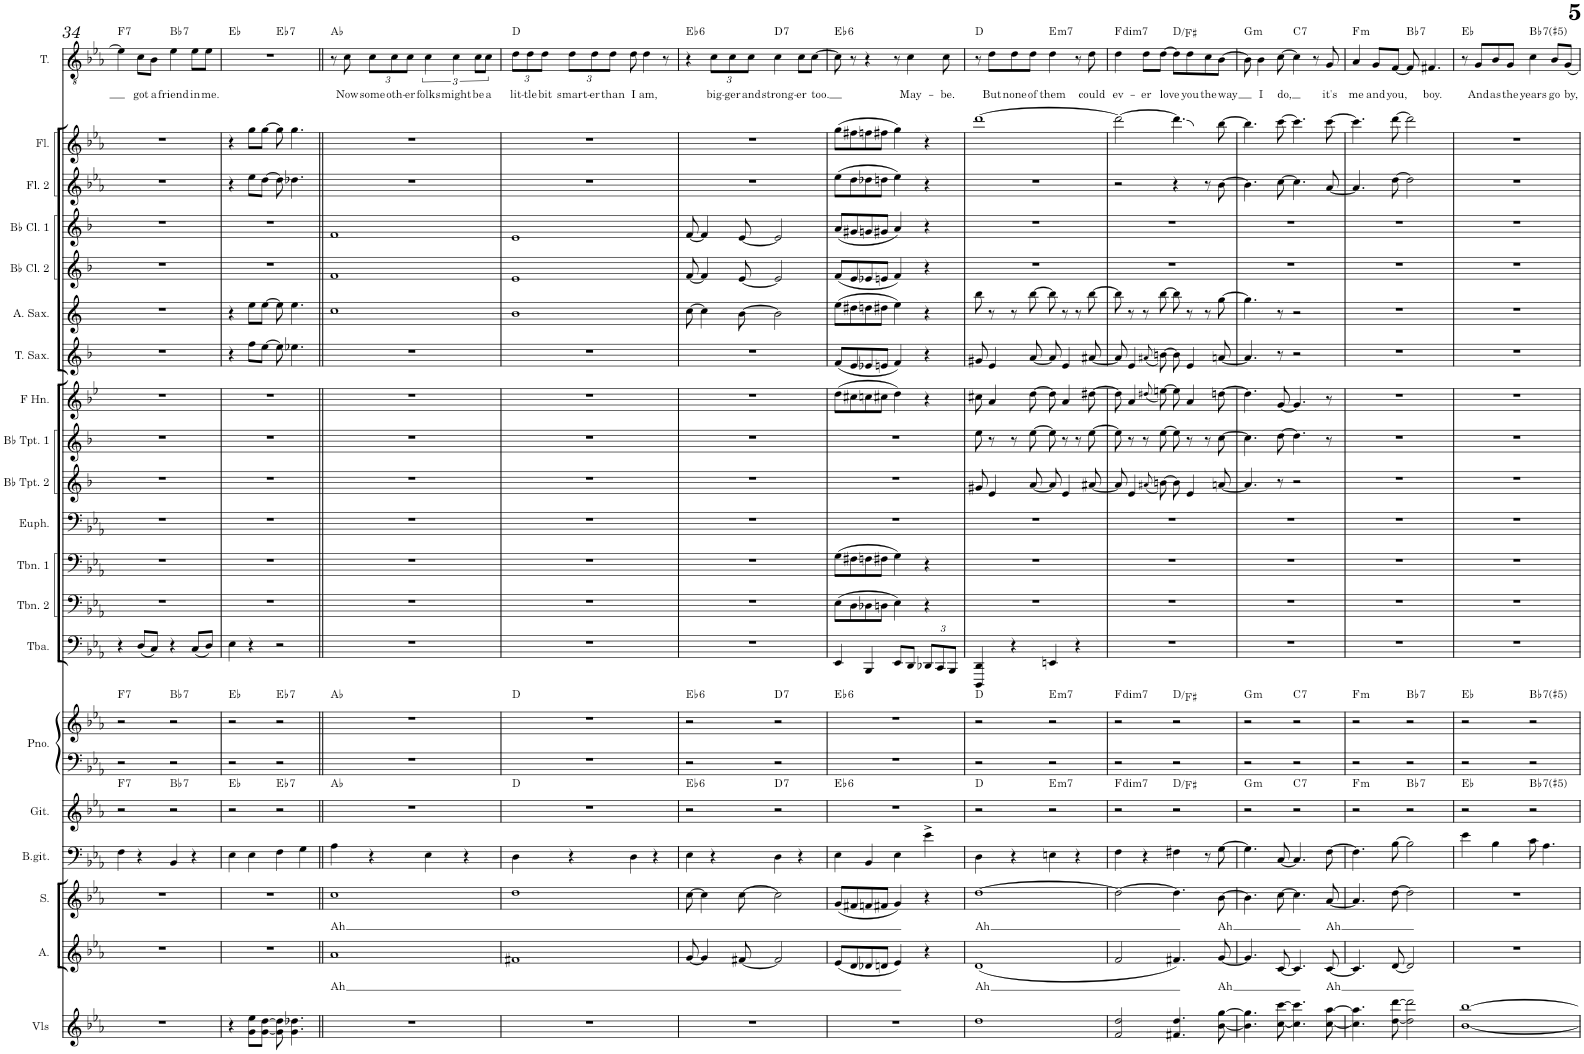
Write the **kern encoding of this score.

**kern	**kern	**text	**kern	**text	**kern	**kern	**harte	**kern	**kern	**harte	**kern	**kern	**kern	**kern	**kern	**kern	**kern	**kern	**kern	**kern	**kern	**kern	**kern	**kern	**text	**harte
*part20	*part19	*part19	*part18	*part18	*part17	*part16	*part16	*part15	*part15	*part15	*part14	*part13	*part12	*part11	*part10	*part9	*part8	*part7	*part6	*part5	*part4	*part3	*part2	*part1	*part1	*part1
*staff21	*staff20	*staff20	*staff19	*staff19	*staff18	*staff17	*	*staff16	*staff15	*	*staff14	*staff13	*staff12	*staff11	*staff10	*staff9	*staff8	*staff7	*staff6	*staff5	*staff4	*staff3	*staff2	*staff1	*staff1	*
*I"Violins	*I"Altos	*	*I"Sopranos	*	*I"Bassgitar	*I"Gitar	*	*I"Piano	*	*	*I"Tuba	*I"Trombone 2	*I"Trombone 1	*I"Euphonium	*I"Bb Trumpet 2	*I"Bb Trumpet 1	*I"Horn in F	*I"Tenor Saxophone	*I"Alto Saxophone	*I"Bb Clarinet 2	*I"Bb Clarinet 1	*I"Fløyte 2	*I"Flute	*I"Tenor	*	*
*I'Vls	*I'A.	*	*I'S.	*	*I'B.git.	*I'Git.	*	*I'Pno.	*	*	*I'Tba.	*I'Tbn. 2	*I'Tbn. 1	*I'Euph.	*I'Bb Tpt. 2	*I'Bb Tpt. 1	*	*I'T. Sax.	*I'A. Sax.	*I'Bb Cl. 2	*I'Bb Cl. 1	*I'Fl. 2	*I'Fl.	*I'T.	*	*
!!LO:PB:g=z
*clefG2	*clefG2	*	*clefG2	*	*clefF4	*clefG2	*	*clefF4	*clefG2	*	*clefF4	*clefF4	*clefF4	*clefF4	*clefG2	*clefG2	*clefG2	*clefG2	*clefG2	*clefG2	*clefG2	*clefG2	*clefG2	*clefGv2	*	*
*	*	*	*	*	*Trd7c12	*Trd7c12	*	*	*	*	*	*	*	*	*Trd1c2	*Trd1c2	*Trd4c7	*Trd8c14	*Trd5c9	*Trd1c2	*Trd1c2	*	*	*	*	*
*k[b-e-a-]	*k[b-e-a-]	*	*k[b-e-a-]	*	*k[b-e-a-]	*k[b-e-a-]	*	*k[b-e-a-]	*k[b-e-a-]	*	*k[b-e-a-]	*k[b-e-a-]	*k[b-e-a-]	*k[b-e-a-]	*k[b-]	*k[b-]	*k[b-e-]	*k[b-]	*k[]	*k[b-]	*k[b-]	*k[b-e-a-]	*k[b-e-a-]	*k[b-e-a-]	*	*
*M4/4	*M4/4	*	*M4/4	*	*M4/4	*M4/4	*	*M4/4	*M4/4	*	*M4/4	*M4/4	*M4/4	*M4/4	*M4/4	*M4/4	*M4/4	*M4/4	*M4/4	*M4/4	*M4/4	*M4/4	*M4/4	*M4/4	*	*
=34	=34	=34	=34	=34	=34	=34	=34	=34	=34	=34	=34	=34	=34	=34	=34	=34	=34	=34	=34	=34	=34	=34	=34	=34	=34	=34
!	!	!	!	!	!	!	!LO:H:kt=7	!	!	!LO:H:kt=7	!	!	!	!	!	!	!	!	!	!	!	!	!	!	!	!LO:H:kt=7
1r	1r	.	1r	.	4F\	2r	F:7	2r	2r	F:7	4r	1r	1r	1r	1r	1r	1r	1r	1r	1r	1r	1r	1r	4e-\]	.	F:7
!	!	!	!	!	!	!	!	!	!	!	!	!	!	!	!	!	!	!	!	!	!	!	!	!	!LO:LY:b	!
.	.	.	.	.	4r	.	.	.	.	.	(8D/L	.	.	.	.	.	.	.	.	.	.	.	.	8c\L	got	.
!	!	!	!	!	!	!	!	!	!	!	!	!	!	!	!	!	!	!	!	!	!	!	!	!	!LO:LY:b	!
.	.	.	.	.	.	.	.	.	.	.	8C/J)	.	.	.	.	.	.	.	.	.	.	.	.	8B-\J	a	.
!	!	!	!	!	!	!	!LO:H:kt=7	!	!	!LO:H:kt=7	!	!	!	!	!	!	!	!	!	!	!	!	!	!	!LO:LY:b	!LO:H:kt=7
.	.	.	.	.	4BB-/	2r	Bb:7	2r	2r	Bb:7	4r	.	.	.	.	.	.	.	.	.	.	.	.	4e-\	friend	Bb:7
!	!	!	!	!	!	!	!	!	!	!	!	!	!	!	!	!	!	!	!	!	!	!	!	!	!LO:LY:b	!
.	.	.	.	.	4r	.	.	.	.	.	(8C/L	.	.	.	.	.	.	.	.	.	.	.	.	8e-\L	in	.
!	!	!	!	!	!	!	!	!	!	!	!	!	!	!	!	!	!	!	!	!	!	!	!	!	!LO:LY:b	!
.	.	.	.	.	.	.	.	.	.	.	8D/J)	.	.	.	.	.	.	.	.	.	.	.	.	8e-\J	me.	.
=35	=35	=35	=35	=35	=35	=35	=35	=35	=35	=35	=35	=35	=35	=35	=35	=35	=35	=35	=35	=35	=35	=35	=35	=35	=35	=35
*	*	*	*	*	*	*	*	*	*	*	*	*	*	*	*	*	*	*	*	*	*	*	*	*^	*	*
4r	1r	.	1r	.	4E-\	2r	Eb:maj	2r	2r	Eb:maj	4E-\	1r	1r	1r	1r	1r	1r	4r	4r	1r	1r	4r	4r	1r	2ryy	.	Eb:maj
8g\ 8ee-\L	.	.	.	.	4E-\	.	.	.	.	.	4r	.	.	.	.	.	.	8ff\L	8ee\L	.	.	8ee-\L	8gg\L	.	.	.	.
[8g\ [8dd\J	.	.	.	.	.	.	.	.	.	.	.	.	.	.	.	.	.	[8ee\J	[8ee\J	.	.	[8dd\J	[8gg\J	.	.	.	.
!	!	!	!	!	!	!	!LO:H:kt=7	!	!	!LO:H:kt=7	!	!	!	!	!	!	!	!	!	!	!	!	!	!	!	!	!LO:H:kt=7
8g\] 8dd\]	.	.	.	.	4F\	2r	Eb:7	2r	2r	Eb:7	2r	.	.	.	.	.	.	8ee\]	8ee\]	.	.	8dd\]	8gg\]	.	2ryy	.	Eb:7
4.g\ 4.dd-X\	.	.	.	.	.	.	.	.	.	.	.	.	.	.	.	.	.	4.ee-X\	4.ee\	.	.	4.dd-X\	4.gg\	.	.	.	.
.	.	.	.	.	4G\	.	.	.	.	.	.	.	.	.	.	.	.	.	.	.	.	.	.	.	.	.	.
=36||	=36||	=36||	=36||	=36||	=36||	=36||	=36||	=36||	=36||	=36||	=36||	=36||	=36||	=36||	=36||	=36||	=36||	=36||	=36||	=36||	=36||	=36||	=36||	=36||	=36||	=36||	=36||
!	!	!LO:LY:b	!	!LO:LY:b	!	!	!	!	!	!	!	!	!	!	!	!	!	!	!	!	!	!	!	!	!	!	!
*	*	*	*	*	*	*	*	*	*	*	*	*	*	*	*	*	*	*	*	*	*	*	*	*v	*v	*	*
1r	1a-	Ah	1cc	Ah	4A-\	1r	Ab:maj	1r	1r	Ab:maj	1r	1r	1r	1r	1r	1r	1r	1r	1cc	1f	1f	1r	1r	8r	.	Ab:maj
!	!	!	!	!	!	!	!	!	!	!	!	!	!	!	!	!	!	!	!	!	!	!	!	!	!LO:LY:b	!
.	.	.	.	.	.	.	.	.	.	.	.	.	.	.	.	.	.	.	.	.	.	.	.	8c\	Now	.
*	*	*	*	*	*	*	*	*	*	*	*	*	*	*	*	*	*	*	*	*	*	*	*	*Xbrackettup	*	*
!	!	!	!	!	!	!	!	!	!	!	!	!	!	!	!	!	!	!	!	!	!	!	!	!	!LO:LY:b	!
.	.	.	.	.	4r	.	.	.	.	.	.	.	.	.	.	.	.	.	.	.	.	.	.	12c\L	some	.
!	!	!	!	!	!	!	!	!	!	!	!	!	!	!	!	!	!	!	!	!	!	!	!	!	!LO:LY:b	!
.	.	.	.	.	.	.	.	.	.	.	.	.	.	.	.	.	.	.	.	.	.	.	.	12c\	oth-	.
!	!	!	!	!	!	!	!	!	!	!	!	!	!	!	!	!	!	!	!	!	!	!	!	!	!LO:LY:b	!
.	.	.	.	.	.	.	.	.	.	.	.	.	.	.	.	.	.	.	.	.	.	.	.	12c\J	-er	.
*	*	*	*	*	*	*	*	*	*	*	*	*	*	*	*	*	*	*	*	*	*	*	*	*brackettup	*	*
!	!	!	!	!	!	!	!	!	!	!	!	!	!	!	!	!	!	!	!	!	!	!	!	!	!LO:LY:b	!
.	.	.	.	.	4E-\	.	.	.	.	.	.	.	.	.	.	.	.	.	.	.	.	.	.	6c\	folks	.
!	!	!	!	!	!	!	!	!	!	!	!	!	!	!	!	!	!	!	!	!	!	!	!	!	!LO:LY:b	!
.	.	.	.	.	.	.	.	.	.	.	.	.	.	.	.	.	.	.	.	.	.	.	.	6c\	might	.
.	.	.	.	.	4r	.	.	.	.	.	.	.	.	.	.	.	.	.	.	.	.	.	.	.	.	.
!	!	!	!	!	!	!	!	!	!	!	!	!	!	!	!	!	!	!	!	!	!	!	!	!	!LO:LY:b	!
.	.	.	.	.	.	.	.	.	.	.	.	.	.	.	.	.	.	.	.	.	.	.	.	12c\L	be	.
!	!	!	!	!	!	!	!	!	!	!	!	!	!	!	!	!	!	!	!	!	!	!	!	!	!LO:LY:b	!
.	.	.	.	.	.	.	.	.	.	.	.	.	.	.	.	.	.	.	.	.	.	.	.	12c\J	a	.
=37	=37	=37	=37	=37	=37	=37	=37	=37	=37	=37	=37	=37	=37	=37	=37	=37	=37	=37	=37	=37	=37	=37	=37	=37	=37	=37
*	*	*	*	*	*	*	*	*	*	*	*	*	*	*	*	*	*	*	*	*	*	*	*	*Xbrackettup	*	*
!	!	!	!	!	!	!	!	!	!	!	!	!	!	!	!	!	!	!	!	!	!	!	!	!	!LO:LY:b	!
1r	1f#X	.	1dd	.	4D\	1r	D:maj	1r	1r	D:maj	1r	1r	1r	1r	1r	1r	1r	1r	1b	1e	1e	1r	1r	12d\L	lit-	D:maj
!	!	!	!	!	!	!	!	!	!	!	!	!	!	!	!	!	!	!	!	!	!	!	!	!	!LO:LY:b	!
.	.	.	.	.	.	.	.	.	.	.	.	.	.	.	.	.	.	.	.	.	.	.	.	12d\	-tle	.
!	!	!	!	!	!	!	!	!	!	!	!	!	!	!	!	!	!	!	!	!	!	!	!	!	!LO:LY:b	!
.	.	.	.	.	.	.	.	.	.	.	.	.	.	.	.	.	.	.	.	.	.	.	.	12d\J	bit	.
!	!	!	!	!	!	!	!	!	!	!	!	!	!	!	!	!	!	!	!	!	!	!	!	!	!LO:LY:b	!
.	.	.	.	.	4r	.	.	.	.	.	.	.	.	.	.	.	.	.	.	.	.	.	.	12d\L	smart-	.
!	!	!	!	!	!	!	!	!	!	!	!	!	!	!	!	!	!	!	!	!	!	!	!	!	!LO:LY:b	!
.	.	.	.	.	.	.	.	.	.	.	.	.	.	.	.	.	.	.	.	.	.	.	.	12d\	-er	.
!	!	!	!	!	!	!	!	!	!	!	!	!	!	!	!	!	!	!	!	!	!	!	!	!	!LO:LY:b	!
.	.	.	.	.	.	.	.	.	.	.	.	.	.	.	.	.	.	.	.	.	.	.	.	12d\J	than	.
!	!	!	!	!	!	!	!	!	!	!	!	!	!	!	!	!	!	!	!	!	!	!	!	!	!LO:LY:b	!
.	.	.	.	.	4D\	.	.	.	.	.	.	.	.	.	.	.	.	.	.	.	.	.	.	8d\	I	.
!	!	!	!	!	!	!	!	!	!	!	!	!	!	!	!	!	!	!	!	!	!	!	!	!	!LO:LY:b	!
.	.	.	.	.	.	.	.	.	.	.	.	.	.	.	.	.	.	.	.	.	.	.	.	4d\	am,	.
.	.	.	.	.	4r	.	.	.	.	.	.	.	.	.	.	.	.	.	.	.	.	.	.	.	.	.
.	.	.	.	.	.	.	.	.	.	.	.	.	.	.	.	.	.	.	.	.	.	.	.	8r	.	.
=38	=38	=38	=38	=38	=38	=38	=38	=38	=38	=38	=38	=38	=38	=38	=38	=38	=38	=38	=38	=38	=38	=38	=38	=38	=38	=38
!	!	!	!	!	!	!	!LO:H:kt=6	!	!	!LO:H:kt=6	!	!	!	!	!	!	!	!	!	!	!	!	!	!	!	!LO:H:kt=6
1r	[8g/	.	[8cc\	.	4E-\	2r	Eb:maj6	2r	2r	Eb:maj6	1r	1r	1r	1r	1r	1r	1r	1r	[8cc\	[8f/	[8f/	1r	1r	4r	.	Eb:maj6
.	4g/]	.	4cc\]	.	.	.	.	.	.	.	.	.	.	.	.	.	.	.	4cc\]	4f/]	4f/]	.	.	.	.	.
!	!	!	!	!	!	!	!	!	!	!	!	!	!	!	!	!	!	!	!	!	!	!	!	!	!LO:LY:b	!
.	.	.	.	.	4r	.	.	.	.	.	.	.	.	.	.	.	.	.	.	.	.	.	.	12c\L	big-	.
!	!	!	!	!	!	!	!	!	!	!	!	!	!	!	!	!	!	!	!	!	!	!	!	!	!LO:LY:b	!
.	.	.	.	.	.	.	.	.	.	.	.	.	.	.	.	.	.	.	.	.	.	.	.	12c\	-ger	.
.	[8f#X/	.	[8cc\	.	.	.	.	.	.	.	.	.	.	.	.	.	.	.	[8b\	[8e/	[8e/	.	.	.	.	.
!	!	!	!	!	!	!	!	!	!	!	!	!	!	!	!	!	!	!	!	!	!	!	!	!	!LO:LY:b	!
.	.	.	.	.	.	.	.	.	.	.	.	.	.	.	.	.	.	.	.	.	.	.	.	12c\J	and	.
!	!	!	!	!	!	!	!LO:H:kt=7	!	!	!LO:H:kt=7	!	!	!	!	!	!	!	!	!	!	!	!	!	!	!LO:LY:b	!LO:H:kt=7
.	2f#/]	.	2cc\]	.	4D\	2r	D:7	2r	2r	D:7	.	.	.	.	.	.	.	.	2b\]	2e/]	2e/]	.	.	4c\	strong-	D:7
!	!	!	!	!	!	!	!	!	!	!	!	!	!	!	!	!	!	!	!	!	!	!	!	!	!LO:LY:b	!
.	.	.	.	.	4r	.	.	.	.	.	.	.	.	.	.	.	.	.	.	.	.	.	.	8c\L	-er	.
!	!	!	!	!	!	!	!	!	!	!	!	!	!	!	!	!	!	!	!	!	!	!	!	!	!LO:LY:b	!
.	.	.	.	.	.	.	.	.	.	.	.	.	.	.	.	.	.	.	.	.	.	.	.	[8c\J	too.	.
=39	=39	=39	=39	=39	=39	=39	=39	=39	=39	=39	=39	=39	=39	=39	=39	=39	=39	=39	=39	=39	=39	=39	=39	=39	=39	=39
!	!	!	!	!	!	!	!LO:H:kt=6	!	!	!LO:H:kt=6	!	!	!	!	!	!	!	!	!	!	!	!	!	!	!	!LO:H:kt=6
1r	(8e-/L	.	(8g/L	.	4E-\	1r	Eb:maj6	1r	1r	Eb:maj6	4EE-/	(8E-\L	(8G\L	1r	1r	1r	(8dd\L	(8f/L	(8ee\L	(8f/L	(8a/L	(8ee-\L	(8gg\L	8c\]	.	Eb:maj6
.	8d/	.	8f#X/	.	.	.	.	.	.	.	.	8D\	8F#X\	.	.	.	8cc#X\	8e/	8dd#X\	8e/	8g#X/	8dd\	8ff#X\	8r	.	.
.	8d-X/	.	8fn/	.	4BB-/	.	.	.	.	.	4BBB-/	8D-X\	8Fn\	.	.	.	8ccn\	8e-X/	8ddn\	8e-X/	8gn/	8dd-X\	8ffn\	4r	.	.
.	8dn/J	.	8f#X/J	.	.	.	.	.	.	.	.	8Dn\J	8F#X\J	.	.	.	8cc#X\J	8en/J	8dd#X\J	8en/J	8g#X/J	8ddn\J	8ff#X\J	.	.	.
.	4e-/)	.	4g/)	.	4E-\	.	.	.	.	.	8EE-/L	4E-\)	4G\)	.	.	.	4dd\)	4f/)	4ee\)	4f/)	4a/)	4ee-\)	4gg\)	8r	.	.
!	!	!	!	!	!	!	!	!	!	!	!	!	!	!	!	!	!	!	!	!	!	!	!	!	!LO:LY:b	!
.	.	.	.	.	.	.	.	.	.	.	8DD/J	.	.	.	.	.	.	.	.	.	.	.	.	4c\	May-	.
*	*	*	*	*	*	*	*	*	*	*	*Xbrackettup	*	*	*	*	*	*	*	*	*	*	*	*	*	*	*
.	4r	.	4r	.	4e-^\	.	.	.	.	.	12DD-X/L	4r	4r	.	.	.	4r	4r	4r	4r	4r	4r	4r	.	.	.
.	.	.	.	.	.	.	.	.	.	.	12CC/	.	.	.	.	.	.	.	.	.	.	.	.	.	.	.
!	!	!	!	!	!	!	!	!	!	!	!	!	!	!	!	!	!	!	!	!	!	!	!	!	!LO:LY:b	!
.	.	.	.	.	.	.	.	.	.	.	.	.	.	.	.	.	.	.	.	.	.	.	.	8c\	-be.	.
.	.	.	.	.	.	.	.	.	.	.	12BBB-/J	.	.	.	.	.	.	.	.	.	.	.	.	.	.	.
=40	=40	=40	=40	=40	=40	=40	=40	=40	=40	=40	=40	=40	=40	=40	=40	=40	=40	=40	=40	=40	=40	=40	=40	=40	=40	=40
!	!	!LO:LY:b	!	!LO:LY:b	!	!	!	!	!	!	!	!	!	!	!	!	!	!	!	!	!	!	!	!	!	!
1dd	(1d	Ah	[1dd	Ah	4D\	2r	D:maj	2r	2r	D:maj	4DDD/ 4DD/	1r	1r	1r	8g#X/	8ee\	8cc#X\	8g#X/	8bb\	1r	1r	1r	[1ddd	8r	.	D:maj
!	!	!	!	!	!	!	!	!	!	!	!	!	!	!	!	!	!	!	!	!	!	!	!	!	!LO:LY:b	!
.	.	.	.	.	.	.	.	.	.	.	.	.	.	.	4e/	8r	4a/	4e/	8r	.	.	.	.	8d\L	But	.
!	!	!	!	!	!	!	!	!	!	!	!	!	!	!	!	!	!	!	!	!	!	!	!	!	!LO:LY:b	!
.	.	.	.	.	4r	.	.	.	.	.	4r	.	.	.	.	8r	.	.	8r	.	.	.	.	8d\	none	.
!	!	!	!	!	!	!	!	!	!	!	!	!	!	!	!	!	!	!	!	!	!	!	!	!	!LO:LY:b	!
.	.	.	.	.	.	.	.	.	.	.	.	.	.	.	[8a/	[8ee\	[8dd\	[8a/	[8bb\	.	.	.	.	8d\J	of	.
!	!	!	!	!	!	!	!LO:H:kt=m7	!	!	!LO:H:kt=m7	!	!	!	!	!	!	!	!	!	!	!	!	!	!	!LO:LY:b	!LO:H:kt=m7
.	.	.	.	.	4En\	2r	E:min7	2r	2r	E:min7	4EEn/	.	.	.	8a/]	8ee\]	8dd\]	8a/]	8bb\]	.	.	.	.	4d\	them	E:min7
.	.	.	.	.	.	.	.	.	.	.	.	.	.	.	4e/	8r	4a/	4e/	8r	.	.	.	.	.	.	.
.	.	.	.	.	4r	.	.	.	.	.	4r	.	.	.	.	8r	.	.	8r	.	.	.	.	8r	.	.
!	!	!	!	!	!	!	!	!	!	!	!	!	!	!	!	!	!	!	!	!	!	!	!	!	!LO:LY:b	!
.	.	.	.	.	.	.	.	.	.	.	.	.	.	.	[8a#X/	[8ee\	[8dd#X\	[8a#X/	[8bb\	.	.	.	.	8d\	could	.
=41	=41	=41	=41	=41	=41	=41	=41	=41	=41	=41	=41	=41	=41	=41	=41	=41	=41	=41	=41	=41	=41	=41	=41	=41	=41	=41
!	!	!	!	!	!	!	!LO:H:kt=dim7	!	!	!LO:H:kt=dim7	!	!	!	!	!	!	!	!	!	!	!	!	!	!	!LO:LY:b	!LO:H:kt=dim7
2f/ 2dd/	2f/	.	2dd\_	.	4F\	2r	F:dim7	2r	2r	F:dim7	1r	1r	1r	1r	8a#/]	8ee\]	8dd#\]	8a#/]	8bb\]	1r	1r	2r	2ddd\_	4d\	ev-	F:dim7
.	.	.	.	.	.	.	.	.	.	.	.	.	.	.	4e/	8r	4a/	4e/	8r	.	.	.	.	.	.	.
!	!	!	!	!	!	!	!	!	!	!	!	!	!	!	!	!	!	!	!	!	!	!	!	!	!LO:LY:b	!
.	.	.	.	.	4r	.	.	.	.	.	.	.	.	.	.	8r	.	.	8r	.	.	.	.	8d\L	-er	.
.	.	.	.	.	.	.	.	.	.	.	.	.	.	.	(8qa#X/	.	(8qdd#X/	(8qa#X/	.	.	.	.	.	.	.	.
!	!	!	!	!	!	!	!	!	!	!	!	!	!	!	!	!	!	!	!	!	!	!	!	!	!LO:LY:b	!
.	.	.	.	.	.	.	.	.	.	.	.	.	.	.	[8bn\)	[8ee\	[8een\)	[8bn\)	[8bb\	.	.	.	.	[8d\J	love	.
4.f#X/ 4.dd/	4.f#X/)	.	4.dd\]	.	4F#X\	2r	D:maj/3	2r	2r	D:maj/3	.	.	.	.	8b\]	8ee\]	8ee\]	8b\]	8bb\]	.	.	4r	4.ddd\]	8d\L]	.	D:maj/3
!	!	!	!	!	!	!	!	!	!	!	!	!	!	!	!	!	!	!	!	!	!	!	!	!	!LO:LY:b	!
.	.	.	.	.	.	.	.	.	.	.	.	.	.	.	4e/	8r	4a/	4e/	8r	.	.	.	.	8d\	you	.
!	!	!	!	!	!	!	!	!	!	!	!	!	!	!	!	!	!	!	!	!	!	!	!	!	!LO:LY:b	!
.	.	.	.	.	8r	.	.	.	.	.	.	.	.	.	.	8r	.	.	8r	.	.	8r	.	8c\	the	.
!	!	!LO:LY:b	!	!LO:LY:b	!	!	!	!	!	!	!	!	!	!	!	!	!	!	!	!	!	!	!	!	!LO:LY:b	!
[8b-\ [8gg\	[8g/	Ah	[8b-\	Ah	[8G\	.	.	.	.	.	.	.	.	.	[8an/	[8cc\	[8ddn\	[8an/	[8gg\	.	.	[8b-\	[8bb-\	[8B-\J	way	.
=42	=42	=42	=42	=42	=42	=42	=42	=42	=42	=42	=42	=42	=42	=42	=42	=42	=42	=42	=42	=42	=42	=42	=42	=42	=42	=42
!	!	!	!	!	!	!	!LO:H:kt=m	!	!	!LO:H:kt=m	!	!	!	!	!	!	!	!	!	!	!	!	!	!	!	!LO:H:kt=m
4.b-\] 4.gg\]	4.g/]	.	4.b-\]	.	4.G\]	2r	G:min	2r	2r	G:min	1r	1r	1r	1r	4.a/]	4.cc\]	4.dd\]	4.a/]	4.gg\]	1r	1r	4.b-\]	4.bb-\]	8B-\]	.	G:min
!	!	!	!	!	!	!	!	!	!	!	!	!	!	!	!	!	!	!	!	!	!	!	!	!	!LO:LY:b	!
.	.	.	.	.	.	.	.	.	.	.	.	.	.	.	.	.	.	.	.	.	.	.	.	4B-\	I	.
!	!	!	!	!	!	!	!	!	!	!	!	!	!	!	!	!	!	!	!	!	!	!	!	!	!LO:LY:b	!
[8cc\ [8ccc\	[8c/	.	[8cc\	.	[8C/	.	.	.	.	.	.	.	.	.	8r	[8dd\	[8g/	8r	8r	.	.	[8cc\	[8ccc\	[8c\	do,	.
!	!	!	!	!	!	!	!LO:H:kt=7	!	!	!LO:H:kt=7	!	!	!	!	!	!	!	!	!	!	!	!	!	!	!	!LO:H:kt=7
4.cc\] 4.ccc\]	4.c/]	.	4.cc\]	.	4.C/]	2r	C:7	2r	2r	C:7	.	.	.	.	2r	4.dd\]	4.g/]	2r	2r	.	.	4.cc\]	4.ccc\]	4c\]	.	C:7
.	.	.	.	.	.	.	.	.	.	.	.	.	.	.	.	.	.	.	.	.	.	.	.	8r	.	.
!	!	!LO:LY:b	!	!LO:LY:b	!	!	!	!	!	!	!	!	!	!	!	!	!	!	!	!	!	!	!	!	!LO:LY:b	!
[8cc\ [8aa-\	[8c/	Ah	[8a-/	Ah	[8F\	.	.	.	.	.	.	.	.	.	.	8r	8r	.	.	.	.	[8a-/	[8ccc\	8G/	it's	.
=43	=43	=43	=43	=43	=43	=43	=43	=43	=43	=43	=43	=43	=43	=43	=43	=43	=43	=43	=43	=43	=43	=43	=43	=43	=43	=43
!	!	!	!	!	!	!	!LO:H:kt=m	!	!	!LO:H:kt=m	!	!	!	!	!	!	!	!	!	!	!	!	!	!	!LO:LY:b	!LO:H:kt=m
4.cc\] 4.aa-\]	4.c/]	.	4.a-/]	.	4.F\]	2r	F:min	2r	2r	F:min	1r	1r	1r	1r	1r	1r	1r	1r	1r	1r	1r	4.a-/]	4.ccc\]	4A-/	me	F:min
!	!	!	!	!	!	!	!	!	!	!	!	!	!	!	!	!	!	!	!	!	!	!	!	!	!LO:LY:b	!
.	.	.	.	.	.	.	.	.	.	.	.	.	.	.	.	.	.	.	.	.	.	.	.	8G/L	and	.
!	!	!	!	!	!	!	!	!	!	!	!	!	!	!	!	!	!	!	!	!	!	!	!	!	!LO:LY:b	!
[8dd\ [8ddd\	[8d/	.	[8dd\	.	[8B-\	.	.	.	.	.	.	.	.	.	.	.	.	.	.	.	.	[8dd\	[8ddd\	[8F/J	you,	.
!	!	!	!	!	!	!	!LO:H:kt=7	!	!	!LO:H:kt=7	!	!	!	!	!	!	!	!	!	!	!	!	!	!	!	!LO:H:kt=7
2dd\] 2ddd\]	2d/]	.	2dd\]	.	2B-\]	2r	Bb:7	2r	2r	Bb:7	.	.	.	.	.	.	.	.	.	.	.	2dd\]	2ddd\]	8F/]	.	Bb:7
!	!	!	!	!	!	!	!	!	!	!	!	!	!	!	!	!	!	!	!	!	!	!	!	!	!LO:LY:b	!
.	.	.	.	.	.	.	.	.	.	.	.	.	.	.	.	.	.	.	.	.	.	.	.	4.F#X/	boy.	.
=44	=44	=44	=44	=44	=44	=44	=44	=44	=44	=44	=44	=44	=44	=44	=44	=44	=44	=44	=44	=44	=44	=44	=44	=44	=44	=44
[1b- [1bb-	1r	.	1r	.	4e-\	2r	Eb:maj	2r	2r	Eb:maj	1r	1r	1r	1r	1r	1r	1r	1r	1r	1r	1r	1r	1r	8r	.	Eb:maj
!	!	!	!	!	!	!	!	!	!	!	!	!	!	!	!	!	!	!	!	!	!	!	!	!	!LO:LY:b	!
.	.	.	.	.	.	.	.	.	.	.	.	.	.	.	.	.	.	.	.	.	.	.	.	8G/L	And	.
!	!	!	!	!	!	!	!	!	!	!	!	!	!	!	!	!	!	!	!	!	!	!	!	!	!LO:LY:b	!
.	.	.	.	.	4B-\	.	.	.	.	.	.	.	.	.	.	.	.	.	.	.	.	.	.	8B-/	as	.
!	!	!	!	!	!	!	!	!	!	!	!	!	!	!	!	!	!	!	!	!	!	!	!	!	!LO:LY:b	!
.	.	.	.	.	.	.	.	.	.	.	.	.	.	.	.	.	.	.	.	.	.	.	.	8G/J	the	.
!	!	!	!	!	!	!	!LO:H:kt=7	!	!	!LO:H:kt=7	!	!	!	!	!	!	!	!	!	!	!	!	!	!	!LO:LY:b	!LO:H:kt=7
.	.	.	.	.	8c\	2r	Bb:(3,#5,b7)	2r	2r	Bb:(3,#5,b7)	.	.	.	.	.	.	.	.	.	.	.	.	.	4c\	years	Bb:(3,#5,b7)
.	.	.	.	.	4.A-\	.	.	.	.	.	.	.	.	.	.	.	.	.	.	.	.	.	.	.	.	.
!	!	!	!	!	!	!	!	!	!	!	!	!	!	!	!	!	!	!	!	!	!	!	!	!	!LO:LY:b	!
.	.	.	.	.	.	.	.	.	.	.	.	.	.	.	.	.	.	.	.	.	.	.	.	8B-/L	go	.
!	!	!	!	!	!	!	!	!	!	!	!	!	!	!	!	!	!	!	!	!	!	!	!	!	!LO:LY:b	!
.	.	.	.	.	.	.	.	.	.	.	.	.	.	.	.	.	.	.	.	.	.	.	.	8G/J	by,	.
=	=	=	=	=	=	=	=	=	=	=	=	=	=	=	=	=	=	=	=	=	=	=	=	=	=	=
*-	*-	*-	*-	*-	*-	*-	*-	*-	*-	*-	*-	*-	*-	*-	*-	*-	*-	*-	*-	*-	*-	*-	*-	*-	*-	*-
